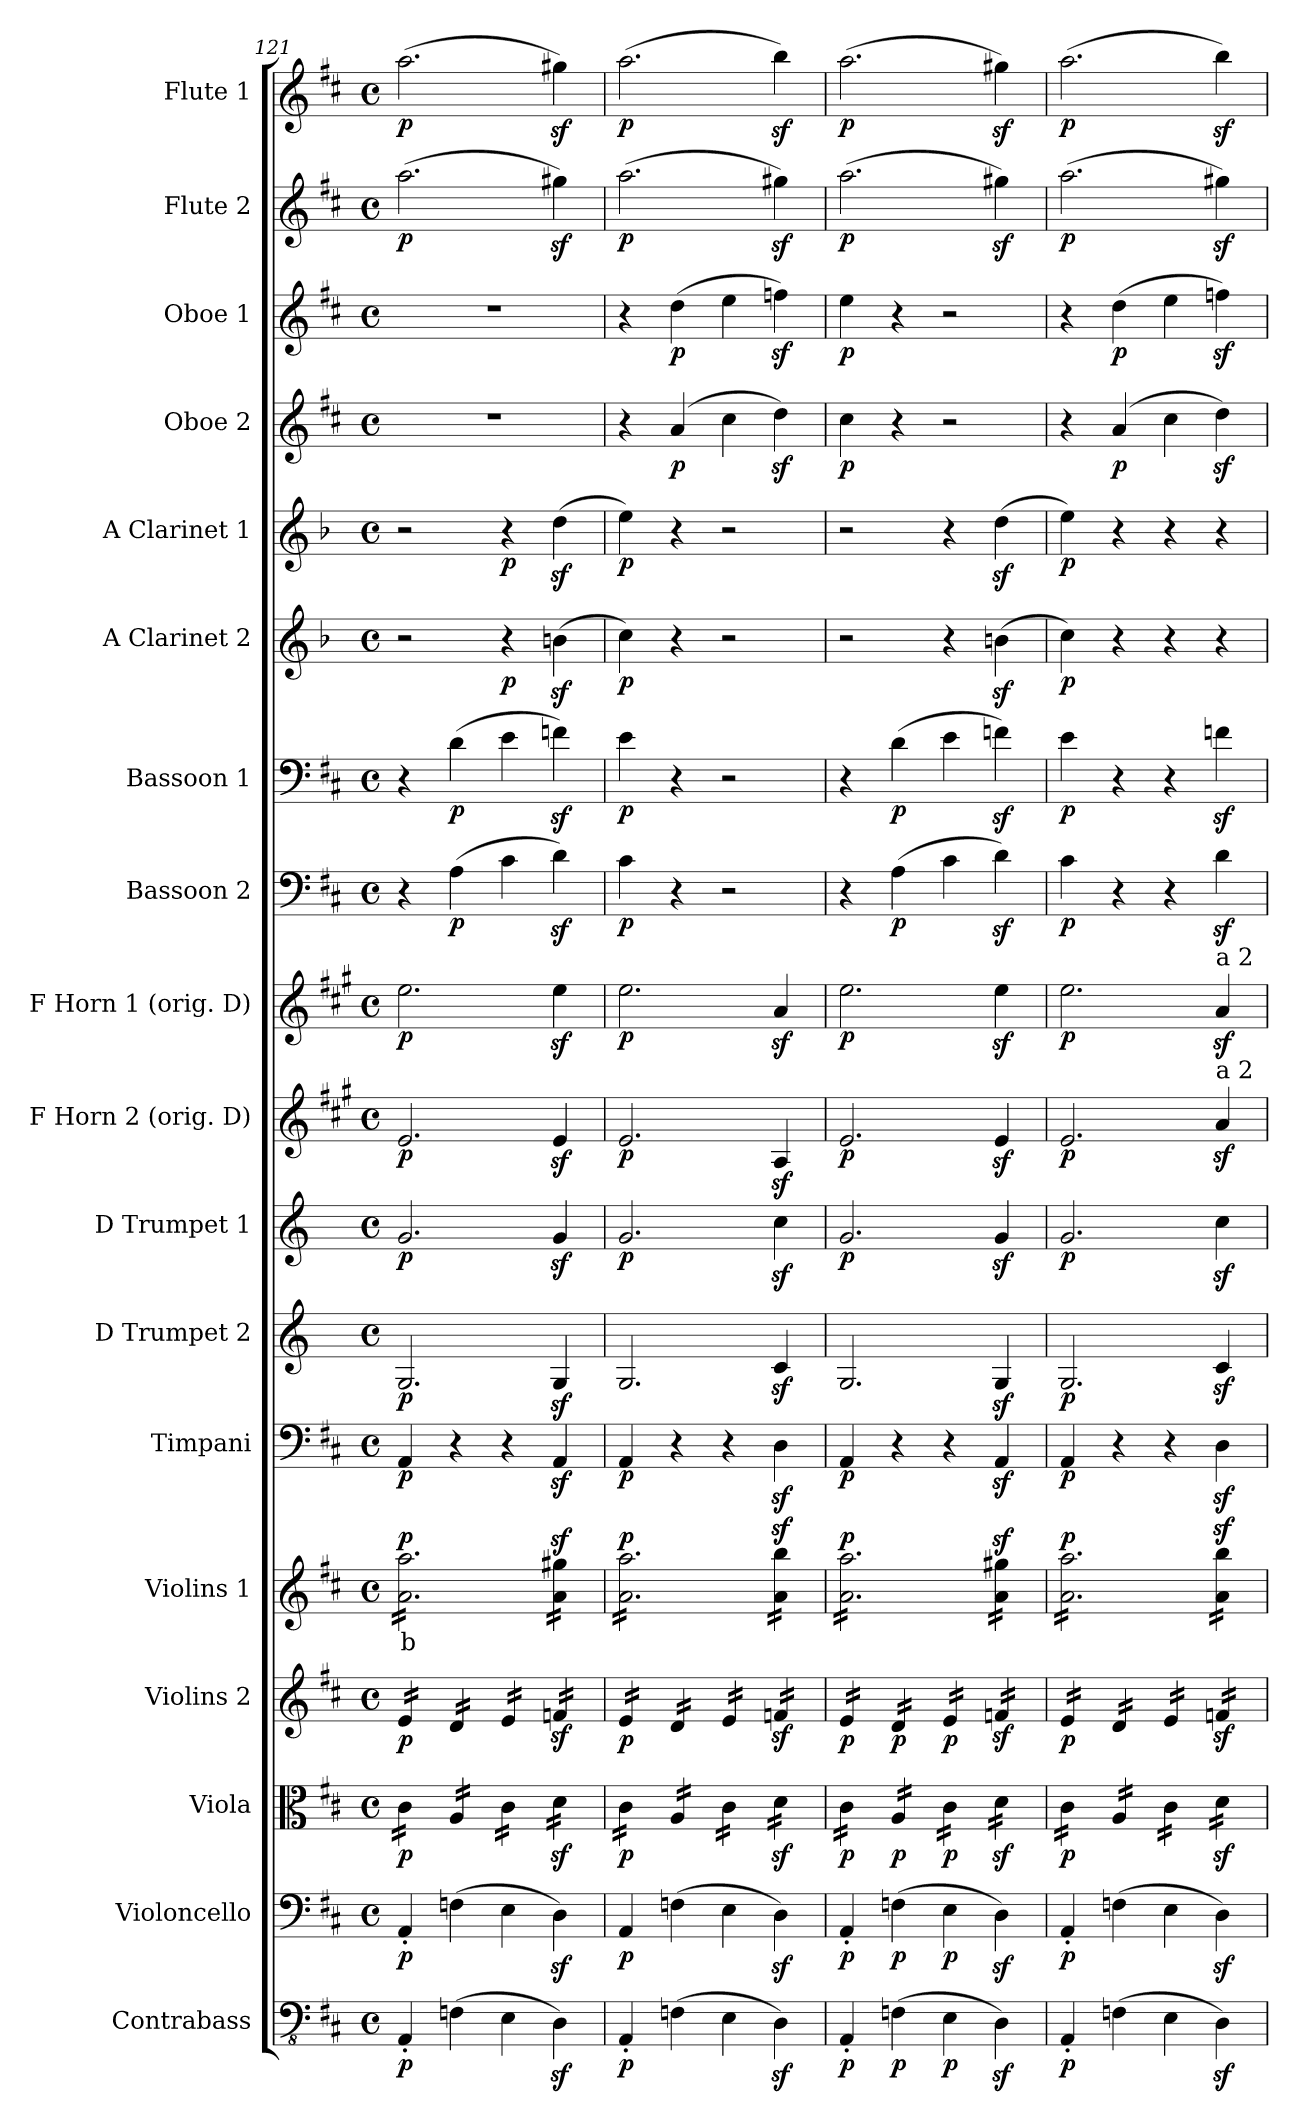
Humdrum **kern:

**kern	**dynam	**kern	**dynam	**kern	**dynam	**kern	**dynam	**kern	**text	**dynam	**kern	**dynam	**kern	**dynam	**kern	**dynam	**kern	**dynam	**kern	**dynam	**kern	**dynam	**kern	**dynam	**kern	**dynam	**kern	**dynam	**kern	**dynam	**kern	**dynam	**kern	**dynam	**kern	**dynam
*part18	*part18	*part17	*part17	*part16	*part16	*part15	*part15	*part14	*part14	*part14	*part13	*part13	*part12	*part12	*part11	*part11	*part10	*part10	*part9	*part9	*part8	*part8	*part7	*part7	*part6	*part6	*part5	*part5	*part4	*part4	*part3	*part3	*part2	*part2	*part1	*part1
*staff18	*staff18	*staff17	*staff17	*staff16	*staff16	*staff15	*staff15	*staff14	*staff14	*staff14	*staff13	*staff13	*staff12	*staff12	*staff11	*staff11	*staff10	*staff10	*staff9	*staff9	*staff8	*staff8	*staff7	*staff7	*staff6	*staff6	*staff5	*staff5	*staff4	*staff4	*staff3	*staff3	*staff2	*staff2	*staff1	*staff1
*I"Contrabass	*	*I"Violoncello	*	*I"Viola	*	*I"Violins 2	*	*I"Violins 1	*	*	*I"Timpani	*	*I"D Trumpet 2	*	*I"D Trumpet 1	*	*I"F Horn 2 (orig.  D)	*	*I"F Horn 1 (orig.  D)	*	*I"Bassoon 2	*	*I"Bassoon 1	*	*I"A Clarinet 2	*	*I"A Clarinet 1	*	*I"Oboe 2	*	*I"Oboe 1	*	*I"Flute 2	*	*I"Flute 1	*
*I'Cb	*	*I'Vc	*	*I'Vla	*	*I'Vln 2	*	*I'Vln 1	*	*	*I'Timp	*	*I'Tpt 2	*	*I'Tpt 1	*	*I'Hn 2	*	*I'Hn 1	*	*I'Bsn 2	*	*I'Bsn 1	*	*I'Cl 2	*	*I'Cl 1	*	*I'Ob 2	*	*I'Ob 1	*	*I'Fl 2	*	*I'Fl 1	*
*clefFv4	*	*clefF4	*	*clefC3	*	*clefG2	*	*clefG2	*	*	*clefF4	*	*clefG2	*	*clefG2	*	*clefG2	*	*clefG2	*	*clefF4	*	*clefF4	*	*clefG2	*	*clefG2	*	*clefG2	*	*clefG2	*	*clefG2	*	*clefG2	*
*	*	*	*	*	*	*	*	*	*	*	*	*	*ITrd-1c-2	*	*ITrd-1c-2	*	*ITrd4c7	*	*ITrd4c7	*	*	*	*	*	*ITrd2c3	*	*ITrd2c3	*	*	*	*	*	*	*	*	*
*k[f#c#]	*	*k[f#c#]	*	*k[f#c#]	*	*k[f#c#]	*	*k[f#c#]	*	*	*k[f#c#]	*	*k[f#c#]	*	*k[f#c#]	*	*k[f#c#]	*	*k[f#c#]	*	*k[f#c#]	*	*k[f#c#]	*	*k[f#c#]	*	*k[f#c#]	*	*k[f#c#]	*	*k[f#c#]	*	*k[f#c#]	*	*k[f#c#]	*
*M4/4	*	*M4/4	*	*M4/4	*	*M4/4	*	*M4/4	*	*	*M4/4	*	*M4/4	*	*M4/4	*	*M4/4	*	*M4/4	*	*M4/4	*	*M4/4	*	*M4/4	*	*M4/4	*	*M4/4	*	*M4/4	*	*M4/4	*	*M4/4	*
*met(c)	*	*met(c)	*	*met(c)	*	*met(c)	*	*met(c)	*	*	*met(c)	*	*met(c)	*	*met(c)	*	*met(c)	*	*met(c)	*	*met(c)	*	*met(c)	*	*met(c)	*	*met(c)	*	*met(c)	*	*met(c)	*	*met(c)	*	*met(c)	*
=121	=121	=121	=121	=121	=121	=121	=121	=121	=121	=121	=121	=121	=121	=121	=121	=121	=121	=121	=121	=121	=121	=121	=121	=121	=121	=121	=121	=121	=121	=121	=121	=121	=121	=121	=121	=121
!	!LO:DY:b	!	!LO:DY:b	!	!LO:DY:b	!	!LO:DY:b	!	!LO:LY:b:color=#FF0000	!LO:DY:b	!	!LO:DY:b	!	!LO:DY:b	!	!LO:DY:b	!	!LO:DY:b	!	!LO:DY:b	!	!	!	!	!	!	!	!	!	!	!	!	!	!LO:DY:b	!	!LO:DY:b
*	*	*	*	*tremolo	*	*	*	*	*	*	*	*	*	*	*	*	*	*	*	*	*	*	*	*	*	*	*	*	*	*	*	*	*	*	*	*
*	*	*	*	*	*	*tremolo	*	*	*	*	*	*	*	*	*	*	*	*	*	*	*	*	*	*	*	*	*	*	*	*	*	*	*	*	*	*
*	*	*	*	*	*	*	*	*tremolo	*	*	*	*	*	*	*	*	*	*	*	*	*	*	*	*	*	*	*	*	*	*	*	*	*	*	*	*
4AAA'/	p	4AA'/	p	16c#\LL	p	16e/LL	p	16a\ 16aa\LL	b	p	4AA/	p	2.A/	p	2.a/	p	2.A/	p	2.a\	p	4r	.	4r	.	2r	.	2r	.	1r	.	1r	.	(>2.aa\	p	(>2.aa\	p
.	.	.	.	16c#\	.	16e/	.	16a\ 16aa\	.	.	.	.	.	.	.	.	.	.	.	.	.	.	.	.	.	.	.	.	.	.	.	.	.	.	.	.
.	.	.	.	16c#\	.	16e/	.	16a\ 16aa\	.	.	.	.	.	.	.	.	.	.	.	.	.	.	.	.	.	.	.	.	.	.	.	.	.	.	.	.
.	.	.	.	16c#\JJ	.	16e/JJ	.	16a\ 16aa\	.	.	.	.	.	.	.	.	.	.	.	.	.	.	.	.	.	.	.	.	.	.	.	.	.	.	.	.
!	!	!	!	!	!	!	!	!	!	!	!	!	!	!	!	!	!	!	!	!	!	!LO:DY:b	!	!LO:DY:b	!	!	!	!	!	!	!	!	!	!	!	!
(>4FFn\	.	(>4Fn\	.	16A/LL	.	16d/LL	.	16a\ 16aa\	.	.	4r	.	.	.	.	.	.	.	.	.	(>4A\	p	(>4d\	p	.	.	.	.	.	.	.	.	.	.	.	.
.	.	.	.	16A/	.	16d/	.	16a\ 16aa\	.	.	.	.	.	.	.	.	.	.	.	.	.	.	.	.	.	.	.	.	.	.	.	.	.	.	.	.
.	.	.	.	16A/	.	16d/	.	16a\ 16aa\	.	.	.	.	.	.	.	.	.	.	.	.	.	.	.	.	.	.	.	.	.	.	.	.	.	.	.	.
.	.	.	.	16A/JJ	.	16d/JJ	.	16a\ 16aa\	.	.	.	.	.	.	.	.	.	.	.	.	.	.	.	.	.	.	.	.	.	.	.	.	.	.	.	.
!	!	!	!	!	!	!	!	!	!	!	!	!	!	!	!	!	!	!	!	!	!	!	!	!	!	!LO:DY:b	!	!LO:DY:b	!	!	!	!	!	!	!	!
4EE\	.	4E\	.	16c#\LL	.	16e/LL	.	16a\ 16aa\	.	.	4r	.	.	.	.	.	.	.	.	.	4c#\	.	4e\	.	4r	p	4r	p	.	.	.	.	.	.	.	.
.	.	.	.	16c#\	.	16e/	.	16a\ 16aa\	.	.	.	.	.	.	.	.	.	.	.	.	.	.	.	.	.	.	.	.	.	.	.	.	.	.	.	.
.	.	.	.	16c#\	.	16e/	.	16a\ 16aa\	.	.	.	.	.	.	.	.	.	.	.	.	.	.	.	.	.	.	.	.	.	.	.	.	.	.	.	.
.	.	.	.	16c#\JJ	.	16e/JJ	.	16a\ 16aa\JJ	.	.	.	.	.	.	.	.	.	.	.	.	.	.	.	.	.	.	.	.	.	.	.	.	.	.	.	.
4DDz<\)	.	4Dz<\)	.	16dz<\LL	.	16fnz</LL	.	16a\z< 16gg#X\z<LL	.	.	4AAz</	.	4Az</	.	4az</	.	4Az</	.	4az<\	.	4dz<\)	.	4fnz<\)	.	(>4g#Xz<\	.	(>4bz<\	.	.	.	.	.	4gg#Xz<\)	.	4gg#Xz<\)	.
.	.	.	.	16dz<\	.	16fnz</	.	16a\z< 16gg#X\z<	.	.	.	.	.	.	.	.	.	.	.	.	.	.	.	.	.	.	.	.	.	.	.	.	.	.	.	.
.	.	.	.	16dz<\	.	16fnz</	.	16a\z< 16gg#X\z<	.	.	.	.	.	.	.	.	.	.	.	.	.	.	.	.	.	.	.	.	.	.	.	.	.	.	.	.
.	.	.	.	16dz<\JJ	.	16fnz</JJ	.	16a\z< 16gg#X\z<JJ	.	.	.	.	.	.	.	.	.	.	.	.	.	.	.	.	.	.	.	.	.	.	.	.	.	.	.	.
=122	=122	=122	=122	=122	=122	=122	=122	=122	=122	=122	=122	=122	=122	=122	=122	=122	=122	=122	=122	=122	=122	=122	=122	=122	=122	=122	=122	=122	=122	=122	=122	=122	=122	=122	=122	=122
!	!LO:DY:b	!	!LO:DY:b	!	!LO:DY:b	!	!LO:DY:b	!	!	!LO:DY:b	!	!LO:DY:b	!	!	!	!LO:DY:b	!	!LO:DY:b	!	!LO:DY:b	!	!LO:DY:b	!	!LO:DY:b	!	!LO:DY:b	!	!LO:DY:b	!	!	!	!	!	!LO:DY:b	!	!LO:DY:b
4AAA'/	p	4AA/	p	16c#\LL	p	16e/LL	p	16a\ 16aa\LL	.	p	4AA/	p	2.A/	.	2.a/	p	2.A/	p	2.a\	p	4c#\	p	4e\	p	4a\)	p	4cc#\)	p	4r	.	4r	.	(>2.aa\	p	(>2.aa\	p
.	.	.	.	16c#\	.	16e/	.	16a\ 16aa\	.	.	.	.	.	.	.	.	.	.	.	.	.	.	.	.	.	.	.	.	.	.	.	.	.	.	.	.
.	.	.	.	16c#\	.	16e/	.	16a\ 16aa\	.	.	.	.	.	.	.	.	.	.	.	.	.	.	.	.	.	.	.	.	.	.	.	.	.	.	.	.
.	.	.	.	16c#\JJ	.	16e/JJ	.	16a\ 16aa\	.	.	.	.	.	.	.	.	.	.	.	.	.	.	.	.	.	.	.	.	.	.	.	.	.	.	.	.
!	!	!	!	!	!	!	!	!	!	!	!	!	!	!	!	!	!	!	!	!	!	!	!	!	!	!	!	!	!	!LO:DY:b	!	!LO:DY:b	!	!	!	!
(>4FFn\	.	(>4Fn\	.	16A/LL	.	16d/LL	.	16a\ 16aa\	.	.	4r	.	.	.	.	.	.	.	.	.	4r	.	4r	.	4r	.	4r	.	(>4a/	p	(>4dd\	p	.	.	.	.
.	.	.	.	16A/	.	16d/	.	16a\ 16aa\	.	.	.	.	.	.	.	.	.	.	.	.	.	.	.	.	.	.	.	.	.	.	.	.	.	.	.	.
.	.	.	.	16A/	.	16d/	.	16a\ 16aa\	.	.	.	.	.	.	.	.	.	.	.	.	.	.	.	.	.	.	.	.	.	.	.	.	.	.	.	.
.	.	.	.	16A/JJ	.	16d/JJ	.	16a\ 16aa\	.	.	.	.	.	.	.	.	.	.	.	.	.	.	.	.	.	.	.	.	.	.	.	.	.	.	.	.
4EE\	.	4E\	.	16c#\LL	.	16e/LL	.	16a\ 16aa\	.	.	4r	.	.	.	.	.	.	.	.	.	2r	.	2r	.	2r	.	2r	.	4cc#\	.	4ee\	.	.	.	.	.
.	.	.	.	16c#\	.	16e/	.	16a\ 16aa\	.	.	.	.	.	.	.	.	.	.	.	.	.	.	.	.	.	.	.	.	.	.	.	.	.	.	.	.
.	.	.	.	16c#\	.	16e/	.	16a\ 16aa\	.	.	.	.	.	.	.	.	.	.	.	.	.	.	.	.	.	.	.	.	.	.	.	.	.	.	.	.
.	.	.	.	16c#\JJ	.	16e/JJ	.	16a\ 16aa\JJ	.	.	.	.	.	.	.	.	.	.	.	.	.	.	.	.	.	.	.	.	.	.	.	.	.	.	.	.
4DDz<\)	.	4Dz<\)	.	16dz<\LL	.	16fnz</LL	.	16a\z< 16bb\z<LL	.	.	4Dz<\	.	4dz</	.	4ddz<\	.	4Dz</	.	4dz</	.	.	.	.	.	.	.	.	.	4ddz<\)	.	4ffnz<\)	.	4gg#Xz<\)	.	4bbz<\)	.
.	.	.	.	16dz<\	.	16fnz</	.	16a\z< 16bb\z<	.	.	.	.	.	.	.	.	.	.	.	.	.	.	.	.	.	.	.	.	.	.	.	.	.	.	.	.
.	.	.	.	16dz<\	.	16fnz</	.	16a\z< 16bb\z<	.	.	.	.	.	.	.	.	.	.	.	.	.	.	.	.	.	.	.	.	.	.	.	.	.	.	.	.
.	.	.	.	16dz<\JJ	.	16fnz</JJ	.	16a\z< 16bb\z<JJ	.	.	.	.	.	.	.	.	.	.	.	.	.	.	.	.	.	.	.	.	.	.	.	.	.	.	.	.
=123	=123	=123	=123	=123	=123	=123	=123	=123	=123	=123	=123	=123	=123	=123	=123	=123	=123	=123	=123	=123	=123	=123	=123	=123	=123	=123	=123	=123	=123	=123	=123	=123	=123	=123	=123	=123
!	!LO:DY:b	!	!LO:DY:b	!	!LO:DY:b	!	!LO:DY:b	!	!	!LO:DY:b	!	!LO:DY:b	!	!	!	!LO:DY:b	!	!LO:DY:b	!	!LO:DY:b	!	!	!	!	!	!	!	!	!	!LO:DY:b	!	!LO:DY:b	!	!LO:DY:b	!	!LO:DY:b
4AAA'/	p	4AA'/	p	16c#\LL	p	16e/LL	p	16a\ 16aa\LL	.	p	4AA/	p	2.A/	.	2.a/	p	2.A/	p	2.a\	p	4r	.	4r	.	2r	.	2r	.	4cc#\	p	4ee\	p	(>2.aa\	p	(>2.aa\	p
.	.	.	.	16c#\	.	16e/	.	16a\ 16aa\	.	.	.	.	.	.	.	.	.	.	.	.	.	.	.	.	.	.	.	.	.	.	.	.	.	.	.	.
.	.	.	.	16c#\	.	16e/	.	16a\ 16aa\	.	.	.	.	.	.	.	.	.	.	.	.	.	.	.	.	.	.	.	.	.	.	.	.	.	.	.	.
.	.	.	.	16c#\JJ	.	16e/JJ	.	16a\ 16aa\	.	.	.	.	.	.	.	.	.	.	.	.	.	.	.	.	.	.	.	.	.	.	.	.	.	.	.	.
!	!LO:DY:b	!	!LO:DY:b	!	!LO:DY:b	!	!LO:DY:b	!	!	!	!	!	!	!	!	!	!	!	!	!	!	!LO:DY:b	!	!LO:DY:b	!	!	!	!	!	!	!	!	!	!	!	!
(>4FFn\	p	(>4Fn\	p	16A/LL	p	16d/LL	p	16a\ 16aa\	.	.	4r	.	.	.	.	.	.	.	.	.	(>4A\	p	(>4d\	p	.	.	.	.	4r	.	4r	.	.	.	.	.
.	.	.	.	16A/	.	16d/	.	16a\ 16aa\	.	.	.	.	.	.	.	.	.	.	.	.	.	.	.	.	.	.	.	.	.	.	.	.	.	.	.	.
.	.	.	.	16A/	.	16d/	.	16a\ 16aa\	.	.	.	.	.	.	.	.	.	.	.	.	.	.	.	.	.	.	.	.	.	.	.	.	.	.	.	.
.	.	.	.	16A/JJ	.	16d/JJ	.	16a\ 16aa\	.	.	.	.	.	.	.	.	.	.	.	.	.	.	.	.	.	.	.	.	.	.	.	.	.	.	.	.
!	!LO:DY:b	!	!LO:DY:b	!	!LO:DY:b	!	!LO:DY:b	!	!	!	!	!	!	!	!	!	!	!	!	!	!	!	!	!	!	!	!	!	!	!	!	!	!	!	!	!
4EE\	p	4E\	p	16c#\LL	p	16e/LL	p	16a\ 16aa\	.	.	4r	.	.	.	.	.	.	.	.	.	4c#\	.	4e\	.	4r	.	4r	.	2r	.	2r	.	.	.	.	.
.	.	.	.	16c#\	.	16e/	.	16a\ 16aa\	.	.	.	.	.	.	.	.	.	.	.	.	.	.	.	.	.	.	.	.	.	.	.	.	.	.	.	.
.	.	.	.	16c#\	.	16e/	.	16a\ 16aa\	.	.	.	.	.	.	.	.	.	.	.	.	.	.	.	.	.	.	.	.	.	.	.	.	.	.	.	.
.	.	.	.	16c#\JJ	.	16e/JJ	.	16a\ 16aa\JJ	.	.	.	.	.	.	.	.	.	.	.	.	.	.	.	.	.	.	.	.	.	.	.	.	.	.	.	.
4DDz<\)	.	4Dz<\)	.	16dz<\LL	.	16fnz</LL	.	16a\z< 16gg#X\z<LL	.	.	4AAz</	.	4Az</	.	4az</	.	4Az</	.	4az<\	.	4dz<\)	.	4fnz<\)	.	(>4g#Xz<\	.	(>4bz<\	.	.	.	.	.	4gg#Xz<\)	.	4gg#Xz<\)	.
.	.	.	.	16dz<\	.	16fnz</	.	16a\z< 16gg#X\z<	.	.	.	.	.	.	.	.	.	.	.	.	.	.	.	.	.	.	.	.	.	.	.	.	.	.	.	.
.	.	.	.	16dz<\	.	16fnz</	.	16a\z< 16gg#X\z<	.	.	.	.	.	.	.	.	.	.	.	.	.	.	.	.	.	.	.	.	.	.	.	.	.	.	.	.
.	.	.	.	16dz<\JJ	.	16fnz</JJ	.	16a\z< 16gg#X\z<JJ	.	.	.	.	.	.	.	.	.	.	.	.	.	.	.	.	.	.	.	.	.	.	.	.	.	.	.	.
=124	=124	=124	=124	=124	=124	=124	=124	=124	=124	=124	=124	=124	=124	=124	=124	=124	=124	=124	=124	=124	=124	=124	=124	=124	=124	=124	=124	=124	=124	=124	=124	=124	=124	=124	=124	=124
!	!LO:DY:b	!	!LO:DY:b	!	!LO:DY:b	!	!LO:DY:b	!	!	!LO:DY:b	!	!LO:DY:b	!	!LO:DY:b	!	!LO:DY:b	!	!LO:DY:b	!	!LO:DY:b	!	!LO:DY:b	!	!LO:DY:b	!	!LO:DY:b	!	!LO:DY:b	!	!	!	!	!	!LO:DY:b	!	!LO:DY:b
4AAA'/	p	4AA'/	p	16c#\LL	p	16e/LL	p	16a\ 16aa\LL	.	p	4AA/	p	2.A/	p	2.a/	p	2.A/	p	2.a\	p	4c#\	p	4e\	p	4a\)	p	4cc#\)	p	4r	.	4r	.	(>2.aa\	p	(>2.aa\	p
.	.	.	.	16c#\	.	16e/	.	16a\ 16aa\	.	.	.	.	.	.	.	.	.	.	.	.	.	.	.	.	.	.	.	.	.	.	.	.	.	.	.	.
.	.	.	.	16c#\	.	16e/	.	16a\ 16aa\	.	.	.	.	.	.	.	.	.	.	.	.	.	.	.	.	.	.	.	.	.	.	.	.	.	.	.	.
.	.	.	.	16c#\JJ	.	16e/JJ	.	16a\ 16aa\	.	.	.	.	.	.	.	.	.	.	.	.	.	.	.	.	.	.	.	.	.	.	.	.	.	.	.	.
!	!	!	!	!	!	!	!	!	!	!	!	!	!	!	!	!	!	!	!	!	!	!	!	!	!	!	!	!	!	!LO:DY:b	!	!LO:DY:b	!	!	!	!
(>4FFn\	.	(>4Fn\	.	16A/LL	.	16d/LL	.	16a\ 16aa\	.	.	4r	.	.	.	.	.	.	.	.	.	4r	.	4r	.	4r	.	4r	.	(>4a/	p	(>4dd\	p	.	.	.	.
.	.	.	.	16A/	.	16d/	.	16a\ 16aa\	.	.	.	.	.	.	.	.	.	.	.	.	.	.	.	.	.	.	.	.	.	.	.	.	.	.	.	.
.	.	.	.	16A/	.	16d/	.	16a\ 16aa\	.	.	.	.	.	.	.	.	.	.	.	.	.	.	.	.	.	.	.	.	.	.	.	.	.	.	.	.
.	.	.	.	16A/JJ	.	16d/JJ	.	16a\ 16aa\	.	.	.	.	.	.	.	.	.	.	.	.	.	.	.	.	.	.	.	.	.	.	.	.	.	.	.	.
4EE\	.	4E\	.	16c#\LL	.	16e/LL	.	16a\ 16aa\	.	.	4r	.	.	.	.	.	.	.	.	.	4r	.	4r	.	4r	.	4r	.	4cc#\	.	4ee\	.	.	.	.	.
.	.	.	.	16c#\	.	16e/	.	16a\ 16aa\	.	.	.	.	.	.	.	.	.	.	.	.	.	.	.	.	.	.	.	.	.	.	.	.	.	.	.	.
.	.	.	.	16c#\	.	16e/	.	16a\ 16aa\	.	.	.	.	.	.	.	.	.	.	.	.	.	.	.	.	.	.	.	.	.	.	.	.	.	.	.	.
.	.	.	.	16c#\JJ	.	16e/JJ	.	16a\ 16aa\JJ	.	.	.	.	.	.	.	.	.	.	.	.	.	.	.	.	.	.	.	.	.	.	.	.	.	.	.	.
!	!	!	!	!	!	!	!	!	!	!	!	!	!	!	!	!	!	!	!LO:TX:a:t=a 2	!	!	!	!	!	!	!	!	!	!	!	!	!	!	!	!	!
!	!	!	!	!	!	!	!	!	!	!	!	!	!	!	!	!	!LO:TX:a:t=a 2	!	!	!	!	!	!	!	!	!	!	!	!	!	!	!	!	!	!	!
4DDz<\)	.	4Dz<\)	.	16dz<\LL	.	16fnz</LL	.	16a\z< 16bb\z<LL	.	.	4Dz<\	.	4dz</	.	4ddz<\	.	4dz</	.	4dz</	.	4dz<\	.	4fnz<\	.	4r	.	4r	.	4ddz<\)	.	4ffnz<\)	.	4gg#Xz<\)	.	4bbz<\)	.
.	.	.	.	16dz<\	.	16fnz</	.	16a\z< 16bb\z<	.	.	.	.	.	.	.	.	.	.	.	.	.	.	.	.	.	.	.	.	.	.	.	.	.	.	.	.
.	.	.	.	16dz<\	.	16fnz</	.	16a\z< 16bb\z<	.	.	.	.	.	.	.	.	.	.	.	.	.	.	.	.	.	.	.	.	.	.	.	.	.	.	.	.
.	.	.	.	16dz<\JJ	.	16fnz</JJ	.	16a\z< 16bb\z<JJ	.	.	.	.	.	.	.	.	.	.	.	.	.	.	.	.	.	.	.	.	.	.	.	.	.	.	.	.
*	*	*	*	*	*	*	*	*Xtremolo	*	*	*	*	*	*	*	*	*	*	*	*	*	*	*	*	*	*	*	*	*	*	*	*	*	*	*	*
*	*	*	*	*	*	*Xtremolo	*	*	*	*	*	*	*	*	*	*	*	*	*	*	*	*	*	*	*	*	*	*	*	*	*	*	*	*	*	*
*	*	*	*	*Xtremolo	*	*	*	*	*	*	*	*	*	*	*	*	*	*	*	*	*	*	*	*	*	*	*	*	*	*	*	*	*	*	*	*
=	=	=	=	=	=	=	=	=	=	=	=	=	=	=	=	=	=	=	=	=	=	=	=	=	=	=	=	=	=	=	=	=	=	=	=	=
*-	*-	*-	*-	*-	*-	*-	*-	*-	*-	*-	*-	*-	*-	*-	*-	*-	*-	*-	*-	*-	*-	*-	*-	*-	*-	*-	*-	*-	*-	*-	*-	*-	*-	*-	*-	*-
